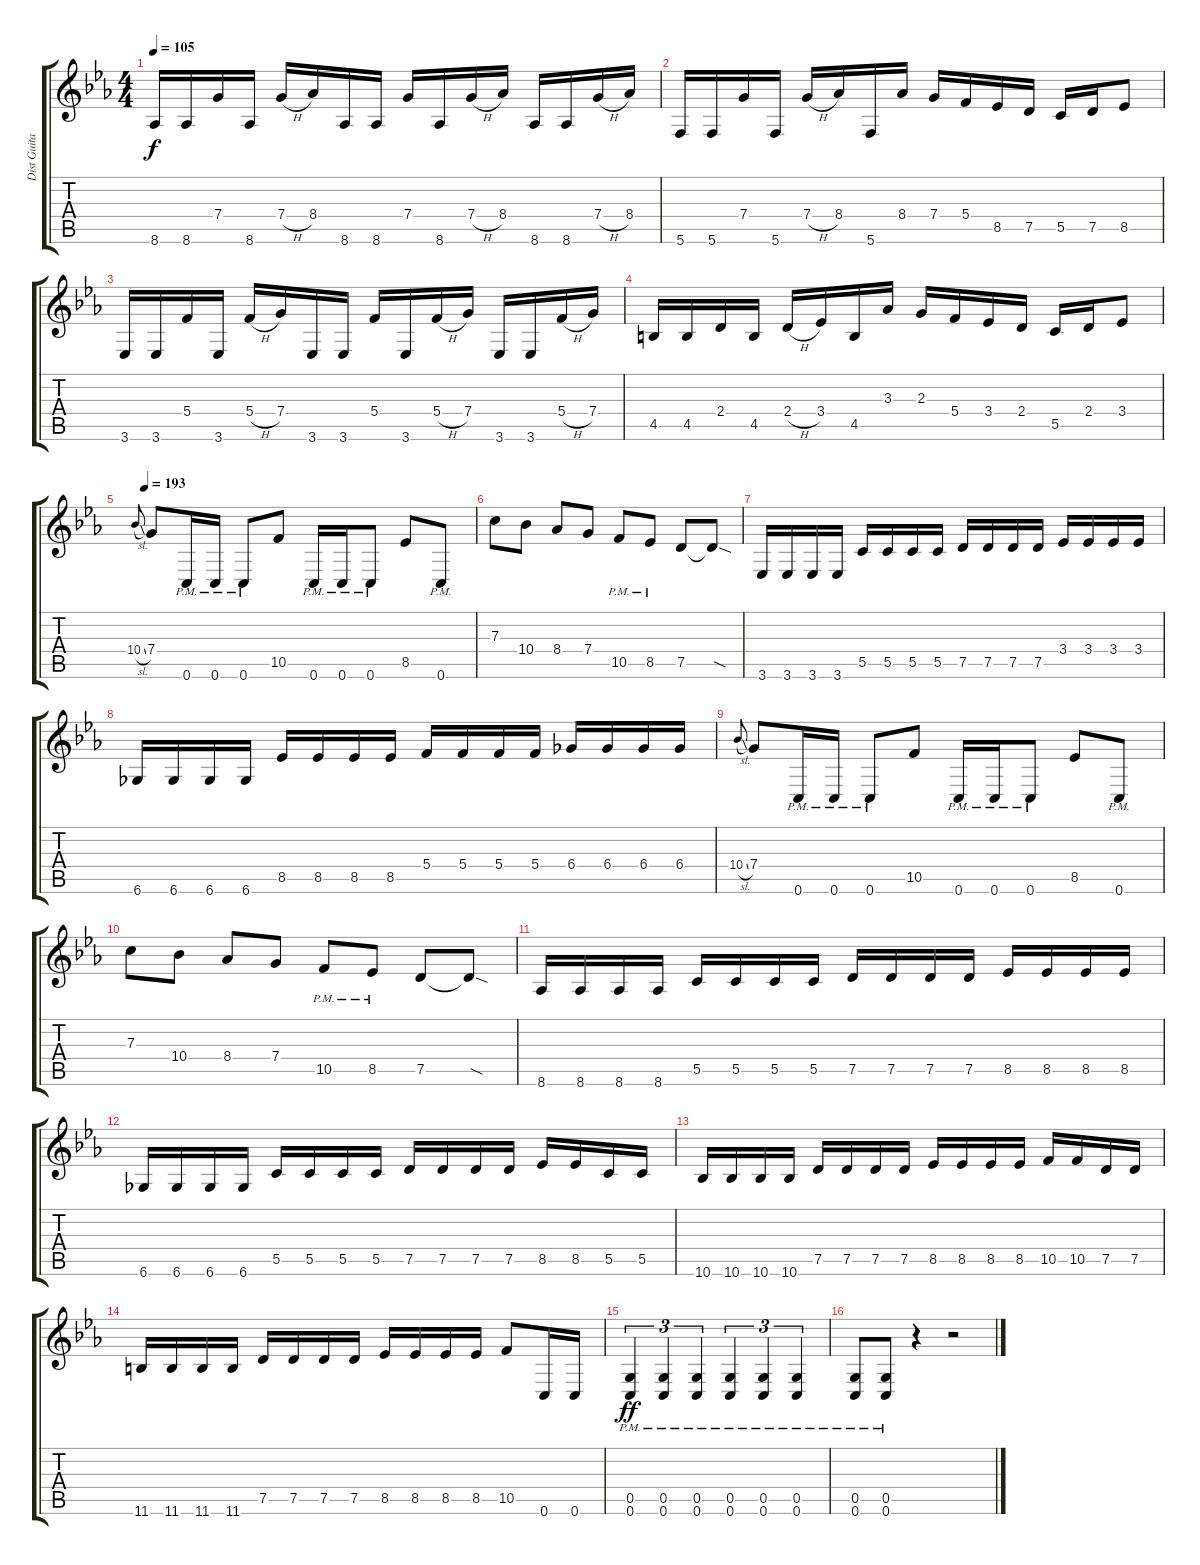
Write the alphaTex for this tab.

\track ("Dist Guitar Left" "Dist Guita") {instrument distortionguitar}
\staff {score tabs}
\tuning (D4 A3 F3 C3 G2 C2) {hide}
\ts (4 4)
\tempo 105
\clef g2
\ks cminor
8.6.16{dy f} 8.6.16 7.4.16 8.6.16 7.4{h}.16 8.4.16 8.6.16 8.6.16 7.4.16 8.6.16 7.4{h}.16 8.4.16 8.6.16 8.6.16 7.4{h}.16 8.4.16 |
5.6.16 5.6.16 7.4.16 5.6.16 7.4{h}.16 8.4.16 5.6.16 8.4.16 7.4.16 5.4.16 8.5.16 7.5.16 5.5.16 7.5.16 8.5.8 |
3.6.16 3.6.16 5.4.16 3.6.16 5.4{h}.16 7.4.16 3.6.16 3.6.16 5.4.16 3.6.16 5.4{h}.16 7.4.16 3.6.16 3.6.16 5.4{h}.16 7.4.16 |
4.5.16 4.5.16 2.4.16 4.5.16 2.4{h}.16 3.4.16 4.5.16 3.3.16 2.3.16 5.4.16 3.4.16 2.4.16 5.5.16 2.4.16 3.4.8 |
\tempo (193 0.03125)
10.4{sl}.8{gr onbeat} 7.4.8 0.6{pm}.16 0.6{pm}.16 0.6{pm}.8 10.5.8 0.6{pm}.16 0.6{pm}.16 0.6{pm}.8 8.5.8 0.6{pm}.8 |
7.3.8 10.4.8 8.4.8 7.4.8 10.5{pm}.8 8.5{pm}.8 7.5.8 7.5{sod t}.8 |
3.6.16 3.6.16 3.6.16 3.6.16 5.5.16 5.5.16 5.5.16 5.5.16 7.5.16 7.5.16 7.5.16 7.5.16 3.4.16 3.4.16 3.4.16 3.4.16 |
6.6.16 6.6.16 6.6.16 6.6.16 8.5.16 8.5.16 8.5.16 8.5.16 5.4.16 5.4.16 5.4.16 5.4.16 6.4.16 6.4.16 6.4.16 6.4.16 |
10.4{sl}.8{gr onbeat} 7.4.8 0.6{pm}.16 0.6{pm}.16 0.6{pm}.8 10.5.8 0.6{pm}.16 0.6{pm}.16 0.6{pm}.8 8.5.8 0.6{pm}.8 |
7.3.8 10.4.8 8.4.8 7.4.8 10.5{pm}.8 8.5{pm}.8 7.5.8 7.5{sod t}.8 |
8.6.16 8.6.16 8.6.16 8.6.16 5.5.16 5.5.16 5.5.16 5.5.16 7.5.16 7.5.16 7.5.16 7.5.16 8.5.16 8.5.16 8.5.16 8.5.16 |
6.6.16 6.6.16 6.6.16 6.6.16 5.5.16 5.5.16 5.5.16 5.5.16 7.5.16 7.5.16 7.5.16 7.5.16 8.5.16 8.5.16 5.5.16 5.5.16 |
10.6.16 10.6.16 10.6.16 10.6.16 7.5.16 7.5.16 7.5.16 7.5.16 8.5.16 8.5.16 8.5.16 8.5.16 10.5.16 10.5.16 7.5.16 7.5.16 |
11.6.16 11.6.16 11.6.16 11.6.16 7.5.16 7.5.16 7.5.16 7.5.16 8.5.16 8.5.16 8.5.16 8.5.16 10.5.8 0.6.16 0.6.16 |
(0.5{pm} 0.6{pm}).4{tu (3 2) dy ff} (0.5{pm} 0.6{pm}).4{tu (3 2)} (0.5{pm} 0.6{pm}).4{tu (3 2)} (0.5{pm} 0.6{pm}).4{tu (3 2)} (0.5{pm} 0.6{pm}).4{tu (3 2)} (0.5{pm} 0.6{pm}).4{tu (3 2)} |
(0.5{pm} 0.6{pm}).8 (0.5{pm} 0.6{pm}).8 r.4 r.2
